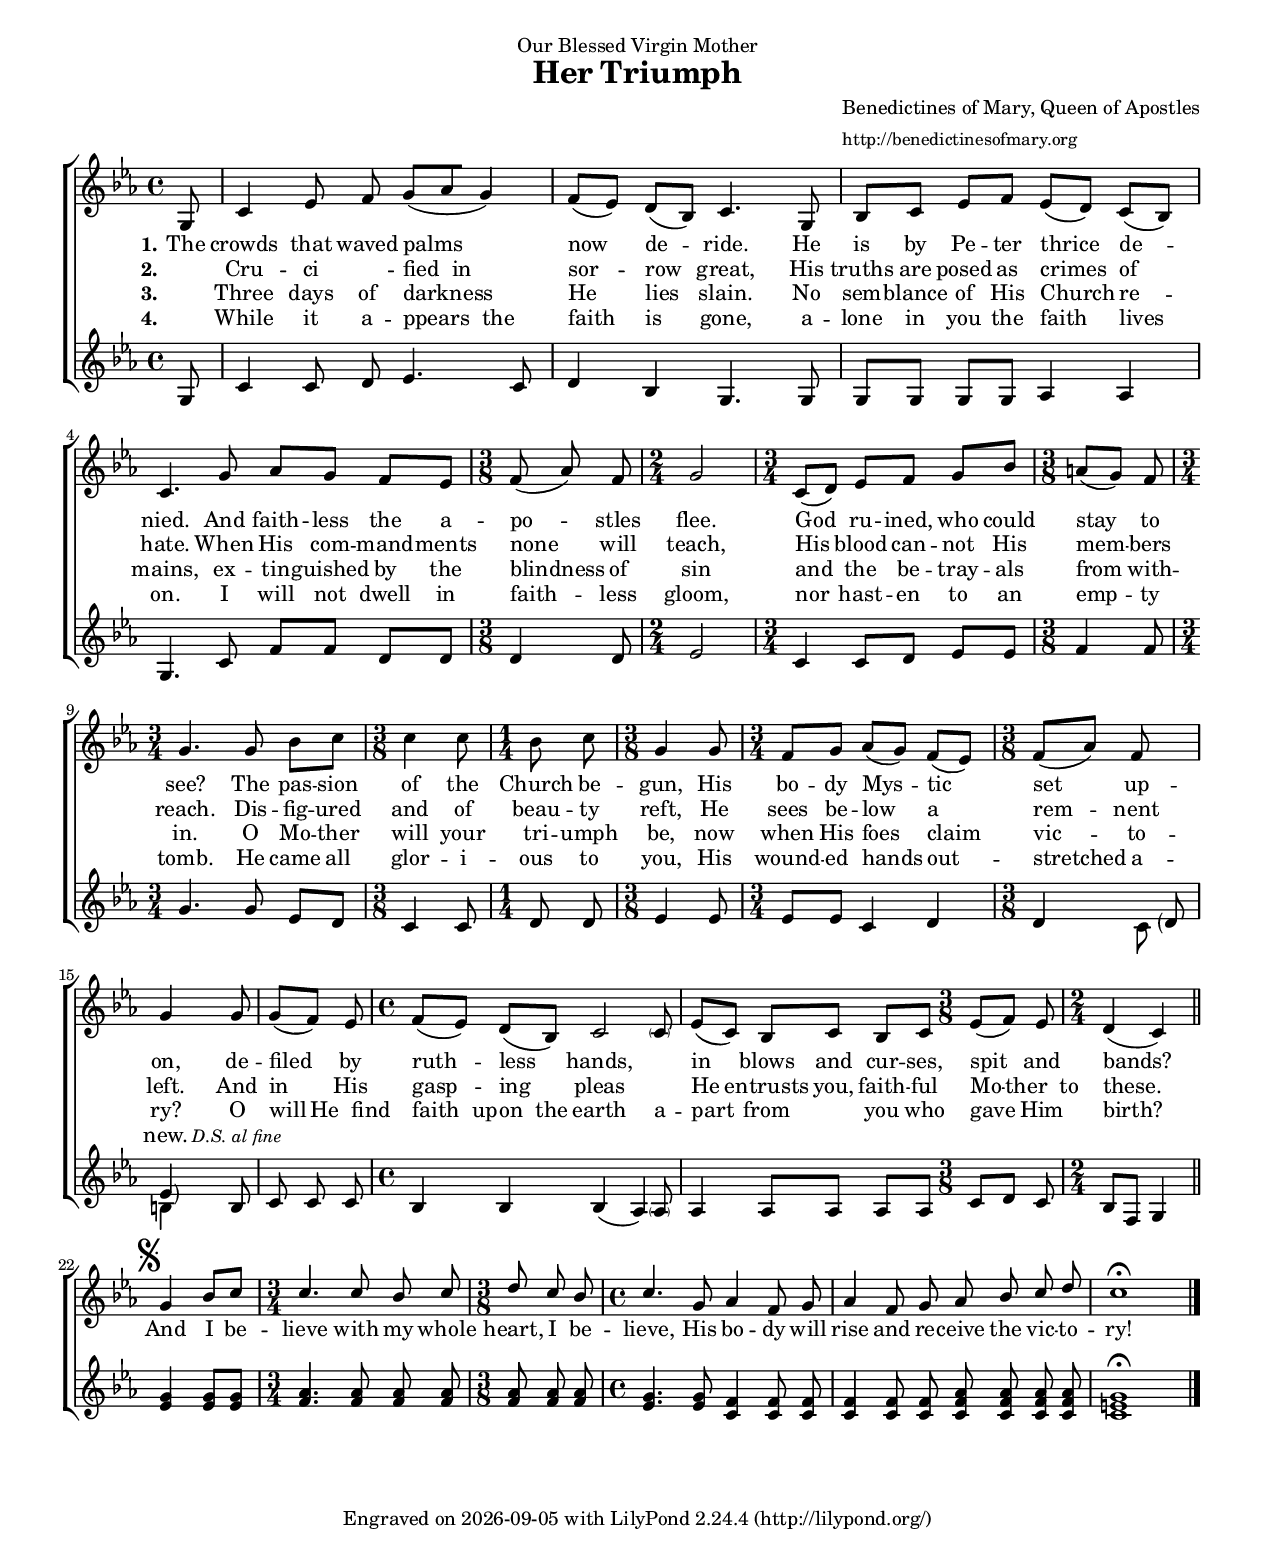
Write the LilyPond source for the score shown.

% A.M.D.G.

\version "2.18.2"
\language "english"

#(set-default-paper-size "letter")
#(set-global-staff-size 17)
#(ly:set-option 'point-and-click #f)

\paper {papersize = "letter"}

\header {
  dedication = "Our Blessed Virgin Mother"
  %subsubtitle = "Composed Lent 2016"
  title = \markup {
    \with-url #"https://music.benedictinesofmary.org/node/19"
    {Her Triumph}
  }
  composer = \markup {
    \with-url #"http://benedictinesofmary.org"
    \column{
	\line{Benedictines of Mary, Queen of Apostles}
	\line{\small{http://benedictinesofmary.org}}
    }
  }
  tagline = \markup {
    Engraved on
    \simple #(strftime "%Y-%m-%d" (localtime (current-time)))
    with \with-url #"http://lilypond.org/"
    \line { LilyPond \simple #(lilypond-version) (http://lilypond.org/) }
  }
}

%parenthesizing a group of notes
%http://lsr.di.unimi.it/LSR/Snippet?id=902
startParenthesis = {
  \override ParenthesesItem.font-size = #1
  \once \override ParenthesesItem.stencils = #(lambda (grob)
                                                (let ((par-list (parentheses-item::calc-parenthesis-stencils grob)))
                                                  (list (car par-list) point-stencil )))
}
endParenthesis = {
  \once \override ParenthesesItem.stencils = #(lambda (grob)
                                                (let ((par-list (parentheses-item::calc-parenthesis-stencils grob)))
                                                  (list point-stencil (cadr par-list))))
}

% flats: a, b, e

upper =	 \relative c'' {
  \clef treble
  \key c \minor
  \time 4/4

  % line 1
  \partial 8 g,8
  c4 ef8 \noBeam f g [(af g4)]
  f8 [(ef)] d [(bf)] c4. g8
  bf [c] ef [f] ef [(d8)] c8 [(bf8)]

  % line 2
  c4. g'8 af [g] f [ef]
  \time 3/8
  f \noBeam (af)  \noBeam f  \noBeam
  \time 2/4
  g2
  \time 3/4
  c,8 [(d)] ef [f] g [bf]
  \time 3/8
  a [(g)] f
  \time 3/4
  g4. g8 \noBeam

  % line 3
  bf c
  \time 3/8
  c4 c8
  \time 1/4
  bf c \noBeam
  \time 3/8
  g4 g8
  \time 3/4
  f [g] af [(g)] f [(ef)]
  \time 3/8
  f [(af)] f
  g4

  % line 4
  g8
  g \noBeam [(f)] ef \noBeam
  \time 4/4
  f [(ef)] d [(bf)] << {\stemUp c2} {s4. \parenthesize c8} >>
  ef8 [(c)] bf [c] bf [c]
  \time 3/8
  ef [(f)] ef
  \time 2/4
  d4 (c) \bar "||"
  
  % final stanza
  \break \mark \markup { \musicglyph #"scripts.segno" }
  \once \omit Staff.TimeSignature
  \time 2/4
  g'4 bf8 [c]
  \time 3/4
  c4. c8 \noBeam bf \noBeam c
  \time 3/8
  d8 \noBeam c \noBeam bf
  \time 4/4
  c4. \noBeam g8 af4 f8 \noBeam g
  af4 \noBeam f8 \noBeam g
  af \noBeam bf \noBeam c \noBeam d
  c1\fermata
}

lower =	 \relative c'' {
  \clef treble
  \key c \minor
  \time 4/4

  % line 1
  \partial 8 g,8
  c4 c8 \noBeam d ef4. c8
  d4 bf g4. g8
  g [g] g [g] af4 af4

  % line 2
  g4. c8 f [f] d [d]
  %\time 3/8
  d4 d8
  %\time 2/4
  ef2
  %\time 3/4
  c4 c8 [d] ef [ef]
  %\time 3/8
  f4 f8
  %\time 3/4
  g4. g8 \noBeam

  % line 3
  ef d
  %\time 3/8
  c4 c8
  %\time 1/4
  d d \noBeam
  %\time 3/8
  ef4 ef8
  %\time 3/4
  ef [ef] c4 d
  %\time 3/8
  d4 <<
    {
      \once \override NoteColumn.force-hshift = #3
      \startParenthesis \parenthesize d8 \endParenthesis \parenthesize ef4
    } \\ {c8 b4}
  >>
  
  % line 4
  b8
  c \noBeam c \noBeam c
  %\time 4/4
  bf4 bf << {bf (\stemUp af)} {s4. \parenthesize af8} >>
  af4 af8 [af] af [af]
  %\time 3/8
  c [d] c
  %\time 2/4
  bf [f] g4
  
  %final stanza
  \once \omit Staff.TimeSignature
  <ef' g>4 <ef g>8 <ef g>
  <f af>4. <f af>8 \noBeam <f af> \noBeam <f af>
  %\time 3/4
  <f af> \noBeam <f af> \noBeam <f af>
  <ef g>4. <ef g>8 <c f>4 <c f>8 \noBeam <c f>
  <c f>4 <c f>8 \noBeam <c f>
  <c f af> \noBeam <c f af> \noBeam <c f af> \noBeam <c f af>
  <c e g>1\fermata  \bar "|."
}

wordsA = \lyricmode {
  \set stanza = \markup{\right-align "1."}
  The crowds that waved palms now de -- ride. He is by Pe -- ter thrice de --
  nied. And faith -- less the a -- po -- stles flee. God ru -- ined, who could stay to see? The
  pas -- sion of the Church be -- gun, His bo -- dy Mys -- tic set up -- on,
  de -- filed by ruth -- less hands, ____ in blows and cur -- ses, spit and bands?

  %final stanza
  And I be -- lieve with my whole heart, I be -- lieve, His bo -- dy will rise and re --
  ceive the vic -- to -- ry!
}

wordsB = \lyricmode {
  \set stanza = \markup{\right-align "2."}
  "" Cru -- ci ____ -- fied__in sor -- row great, His truths are posed as crimes of hate. When His com -- mand -- ments none will teach, His blood can -- not His mem -- bers reach. Dis --
  fig -- ured and of beau -- ty reft, He sees be -- low a rem -- nent left.
  And in His gasp -- ing pleas ____ He entrusts you, faith -- ful Mo -- ther__to these.
}

wordsC = \lyricmode {
  \set stanza = \markup{\right-align "3."}
  "" Three days of darkness He lies slain. No sem -- blance of His Church re --
  mains, ex -- tin -- guished by the blindness of sin and the  be -- tray -- als from with -- in. O
  Mo -- ther will your tri -- umph be, now when His foes claim vic -- to -- ry?
  O will He__find faith__up -- on__the earth a -- part from ___ you who gave Him birth?
}

wordsD = \lyricmode {
  \set stanza = \markup{\right-align "4."}
  "" While it a -- ppears__the faith is gone, a -- lone in you the faith lives
  on. I will not dwell in faith -- less gloom, nor hast -- en to an emp -- ty tomb. He
  came all glor -- i -- ous to you, His wound -- ed hands out -- stretched a -- new. \markup{\small {\italic "D.S. al fine"}}
}

\score {
  \new ChoirStaff <<
    \new Staff {
      \set Staff.midiInstrument = #"choir aahs"
      \new Voice = "upperVoice" {
        \upper
      }
    }

    \new Lyrics = "upper"
    \context Lyrics = "upper" {
      \lyricsto "upperVoice" {
        \wordsA
      }
    }

    \new Lyrics = "upper"
    \context Lyrics = "upper" {
      \lyricsto "upperVoice" {
        \wordsB
      }
    }

    \new Lyrics = "upper"
    \context Lyrics = "upper" {
      \lyricsto "upperVoice" {
        \wordsC
      }
    }

    \new Lyrics = "upper"
    \context Lyrics = "upper" {
      \lyricsto "upperVoice" {
        \wordsD
      }
    }

    \new Staff {
      \set Staff.midiInstrument = #"voice oohs"
      \new Voice = "lowerVoice" {
        \lower
      }
    }
  >>
  \layout { }
  \midi {
    \context {
      \Score
      midiMinimumVolume = #0.0
      midiMaximumVolume = #1.0
    }
  }
}

\paper{
  top-margin = 0.5\in
  bottom-margin = 0.5\in
  left-margin = 0.5\in
  right-margin = 0.5\in
  indent = 0
}